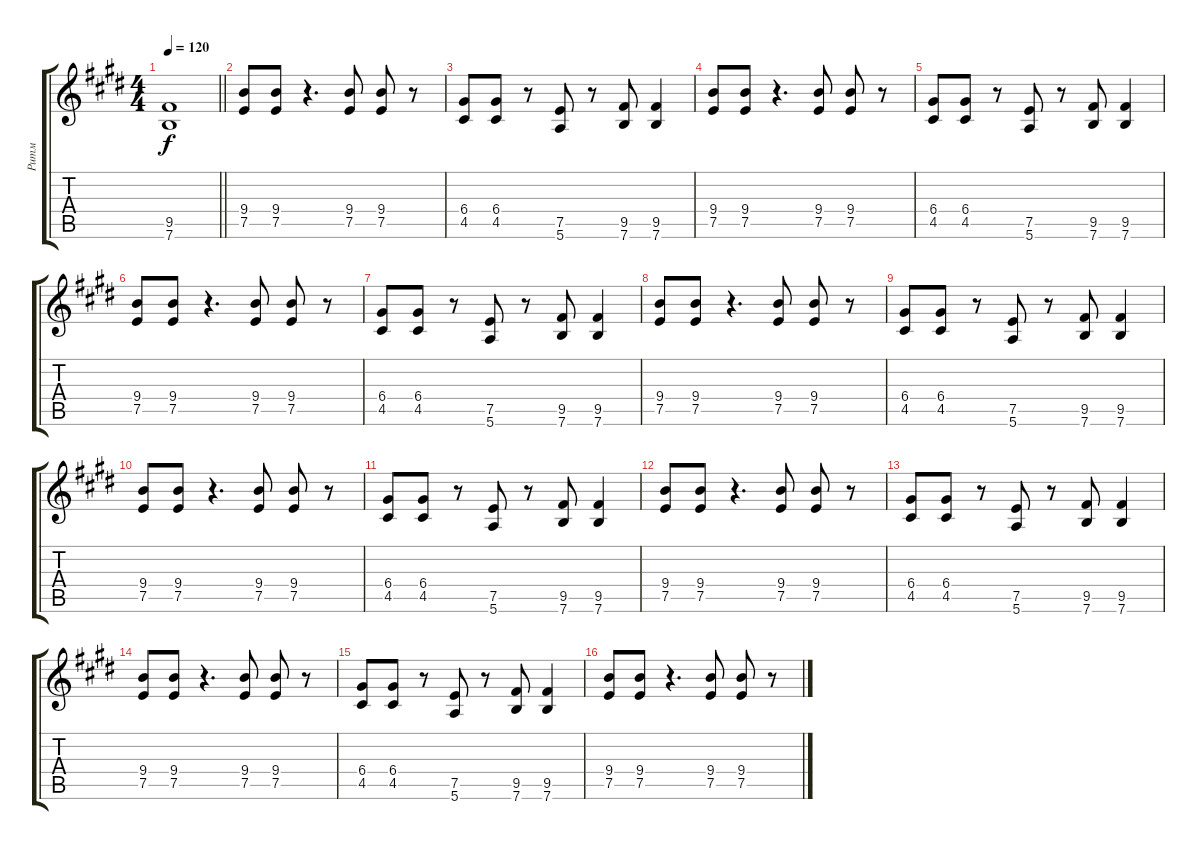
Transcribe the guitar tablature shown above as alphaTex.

\track ("Ритм" "Ритм") {instrument distortionguitar}
\staff {score tabs}
\tuning (E4 B3 G3 D3 A2 E2) {hide}
\ts (4 4)
\tempo 120
\clef g2
\barLineRight lightlight
\ks e
(9.5 7.6).1{dy f} |
(9.4 7.5).8 (9.4 7.5).8 r.4{d} (9.4 7.5).8 (9.4 7.5).8 r.8 |
(6.4 4.5).8 (6.4 4.5).8 r.8 (7.5 5.6).8 r.8 (9.5 7.6).8 (9.5 7.6).4 |
(9.4 7.5).8 (9.4 7.5).8 r.4{d} (9.4 7.5).8 (9.4 7.5).8 r.8 |
(6.4 4.5).8 (6.4 4.5).8 r.8 (7.5 5.6).8 r.8 (9.5 7.6).8 (9.5 7.6).4 |
(9.4 7.5).8 (9.4 7.5).8 r.4{d} (9.4 7.5).8 (9.4 7.5).8 r.8 |
(6.4 4.5).8 (6.4 4.5).8 r.8 (7.5 5.6).8 r.8 (9.5 7.6).8 (9.5 7.6).4 |
(9.4 7.5).8 (9.4 7.5).8 r.4{d} (9.4 7.5).8 (9.4 7.5).8 r.8 |
(6.4 4.5).8 (6.4 4.5).8 r.8 (7.5 5.6).8 r.8 (9.5 7.6).8 (9.5 7.6).4 |
(9.4 7.5).8 (9.4 7.5).8 r.4{d} (9.4 7.5).8 (9.4 7.5).8 r.8 |
(6.4 4.5).8 (6.4 4.5).8 r.8 (7.5 5.6).8 r.8 (9.5 7.6).8 (9.5 7.6).4 |
(9.4 7.5).8 (9.4 7.5).8 r.4{d} (9.4 7.5).8 (9.4 7.5).8 r.8 |
(6.4 4.5).8 (6.4 4.5).8 r.8 (7.5 5.6).8 r.8 (9.5 7.6).8 (9.5 7.6).4 |
(9.4 7.5).8 (9.4 7.5).8 r.4{d} (9.4 7.5).8 (9.4 7.5).8 r.8 |
(6.4 4.5).8 (6.4 4.5).8 r.8 (7.5 5.6).8 r.8 (9.5 7.6).8 (9.5 7.6).4 |
(9.4 7.5).8 (9.4 7.5).8 r.4{d} (9.4 7.5).8 (9.4 7.5).8 r.8
